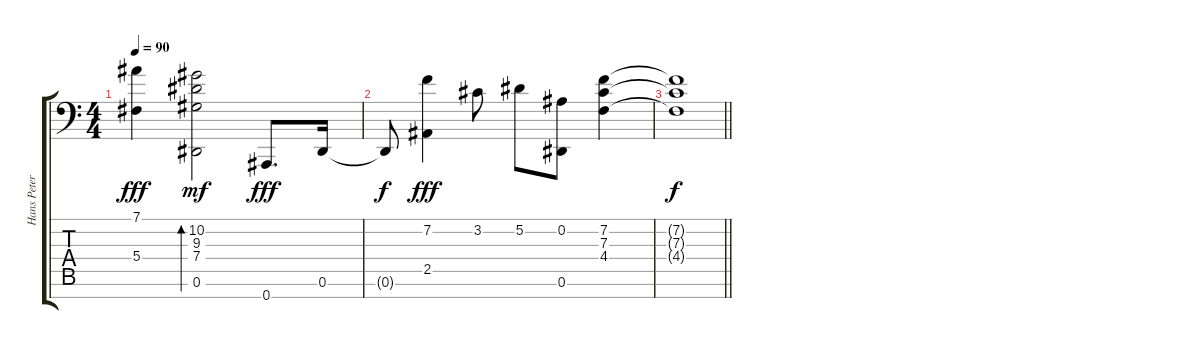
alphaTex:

\track ("Hans Peter Katzenburg" "Hans Peter") {instrument acousticgrandpiano}
\staff {score tabs}
\tuning (Eb4 Bb3 Gb3 Db3 Ab2 Eb2 Bb1) {hide}
\ts (4 4)
\tempo 90
\clef f4
\ks c
(7.1{t} 5.4).4{dy fff} (10.2 9.3 7.4 0.6).2{bd 120 dy mf} 0.7.8{d dy fff} 0.6.16 |
0.6{t}.8{dy f} (7.2 2.5).4{dy fff} 3.2.8 5.2.8 (0.2 0.6).8 (7.2 7.3 4.4).4 |
\barLineRight lightlight
(7.2{t} 7.3{t} 4.4{t}).1{dy f}
